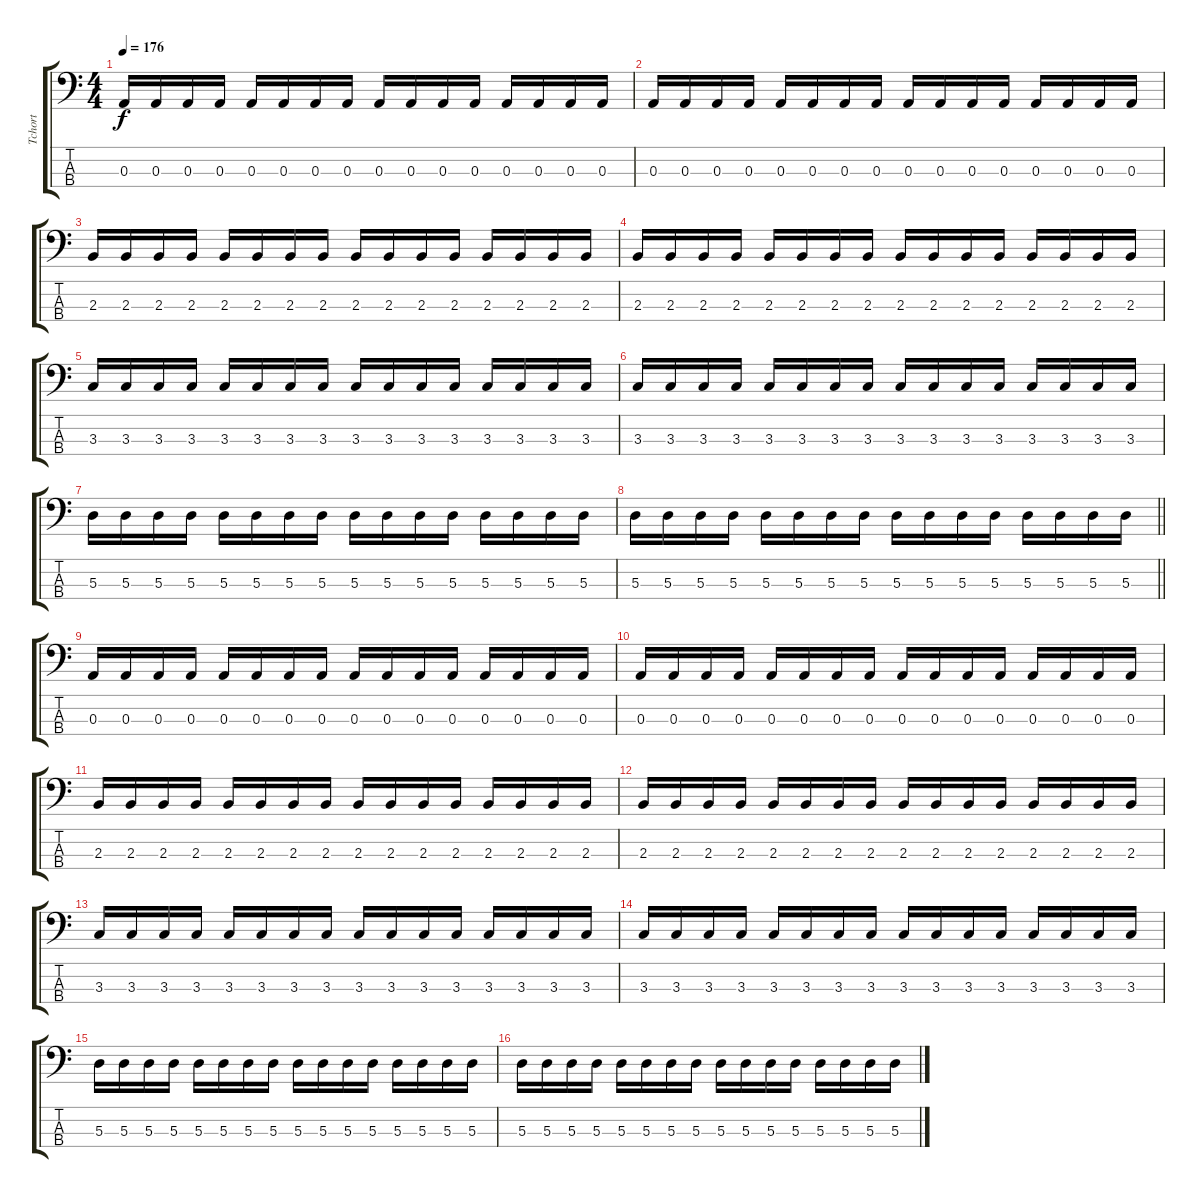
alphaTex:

\track ("Tchort" "Tchort") {instrument electricbasspick}
\staff {score tabs}
\tuning (G2 D2 A1 E1) {hide}
\ts (4 4)
\section ("" "")
\tempo 176
\clef f4
\ks c
0.3.16{dy f} 0.3.16 0.3.16 0.3.16 0.3.16 0.3.16 0.3.16 0.3.16 0.3.16 0.3.16 0.3.16 0.3.16 0.3.16 0.3.16 0.3.16 0.3.16 |
0.3.16 0.3.16 0.3.16 0.3.16 0.3.16 0.3.16 0.3.16 0.3.16 0.3.16 0.3.16 0.3.16 0.3.16 0.3.16 0.3.16 0.3.16 0.3.16 |
2.3.16 2.3.16 2.3.16 2.3.16 2.3.16 2.3.16 2.3.16 2.3.16 2.3.16 2.3.16 2.3.16 2.3.16 2.3.16 2.3.16 2.3.16 2.3.16 |
2.3.16 2.3.16 2.3.16 2.3.16 2.3.16 2.3.16 2.3.16 2.3.16 2.3.16 2.3.16 2.3.16 2.3.16 2.3.16 2.3.16 2.3.16 2.3.16 |
3.3.16 3.3.16 3.3.16 3.3.16 3.3.16 3.3.16 3.3.16 3.3.16 3.3.16 3.3.16 3.3.16 3.3.16 3.3.16 3.3.16 3.3.16 3.3.16 |
3.3.16 3.3.16 3.3.16 3.3.16 3.3.16 3.3.16 3.3.16 3.3.16 3.3.16 3.3.16 3.3.16 3.3.16 3.3.16 3.3.16 3.3.16 3.3.16 |
5.3.16 5.3.16 5.3.16 5.3.16 5.3.16 5.3.16 5.3.16 5.3.16 5.3.16 5.3.16 5.3.16 5.3.16 5.3.16 5.3.16 5.3.16 5.3.16 |
\barLineRight lightlight
5.3.16 5.3.16 5.3.16 5.3.16 5.3.16 5.3.16 5.3.16 5.3.16 5.3.16 5.3.16 5.3.16 5.3.16 5.3.16 5.3.16 5.3.16 5.3.16 |
\section ("" "")
0.3.16 0.3.16 0.3.16 0.3.16 0.3.16 0.3.16 0.3.16 0.3.16 0.3.16 0.3.16 0.3.16 0.3.16 0.3.16 0.3.16 0.3.16 0.3.16 |
0.3.16 0.3.16 0.3.16 0.3.16 0.3.16 0.3.16 0.3.16 0.3.16 0.3.16 0.3.16 0.3.16 0.3.16 0.3.16 0.3.16 0.3.16 0.3.16 |
2.3.16 2.3.16 2.3.16 2.3.16 2.3.16 2.3.16 2.3.16 2.3.16 2.3.16 2.3.16 2.3.16 2.3.16 2.3.16 2.3.16 2.3.16 2.3.16 |
2.3.16 2.3.16 2.3.16 2.3.16 2.3.16 2.3.16 2.3.16 2.3.16 2.3.16 2.3.16 2.3.16 2.3.16 2.3.16 2.3.16 2.3.16 2.3.16 |
3.3.16 3.3.16 3.3.16 3.3.16 3.3.16 3.3.16 3.3.16 3.3.16 3.3.16 3.3.16 3.3.16 3.3.16 3.3.16 3.3.16 3.3.16 3.3.16 |
3.3.16 3.3.16 3.3.16 3.3.16 3.3.16 3.3.16 3.3.16 3.3.16 3.3.16 3.3.16 3.3.16 3.3.16 3.3.16 3.3.16 3.3.16 3.3.16 |
5.3.16 5.3.16 5.3.16 5.3.16 5.3.16 5.3.16 5.3.16 5.3.16 5.3.16 5.3.16 5.3.16 5.3.16 5.3.16 5.3.16 5.3.16 5.3.16 |
5.3.16 5.3.16 5.3.16 5.3.16 5.3.16 5.3.16 5.3.16 5.3.16 5.3.16 5.3.16 5.3.16 5.3.16 5.3.16 5.3.16 5.3.16 5.3.16
